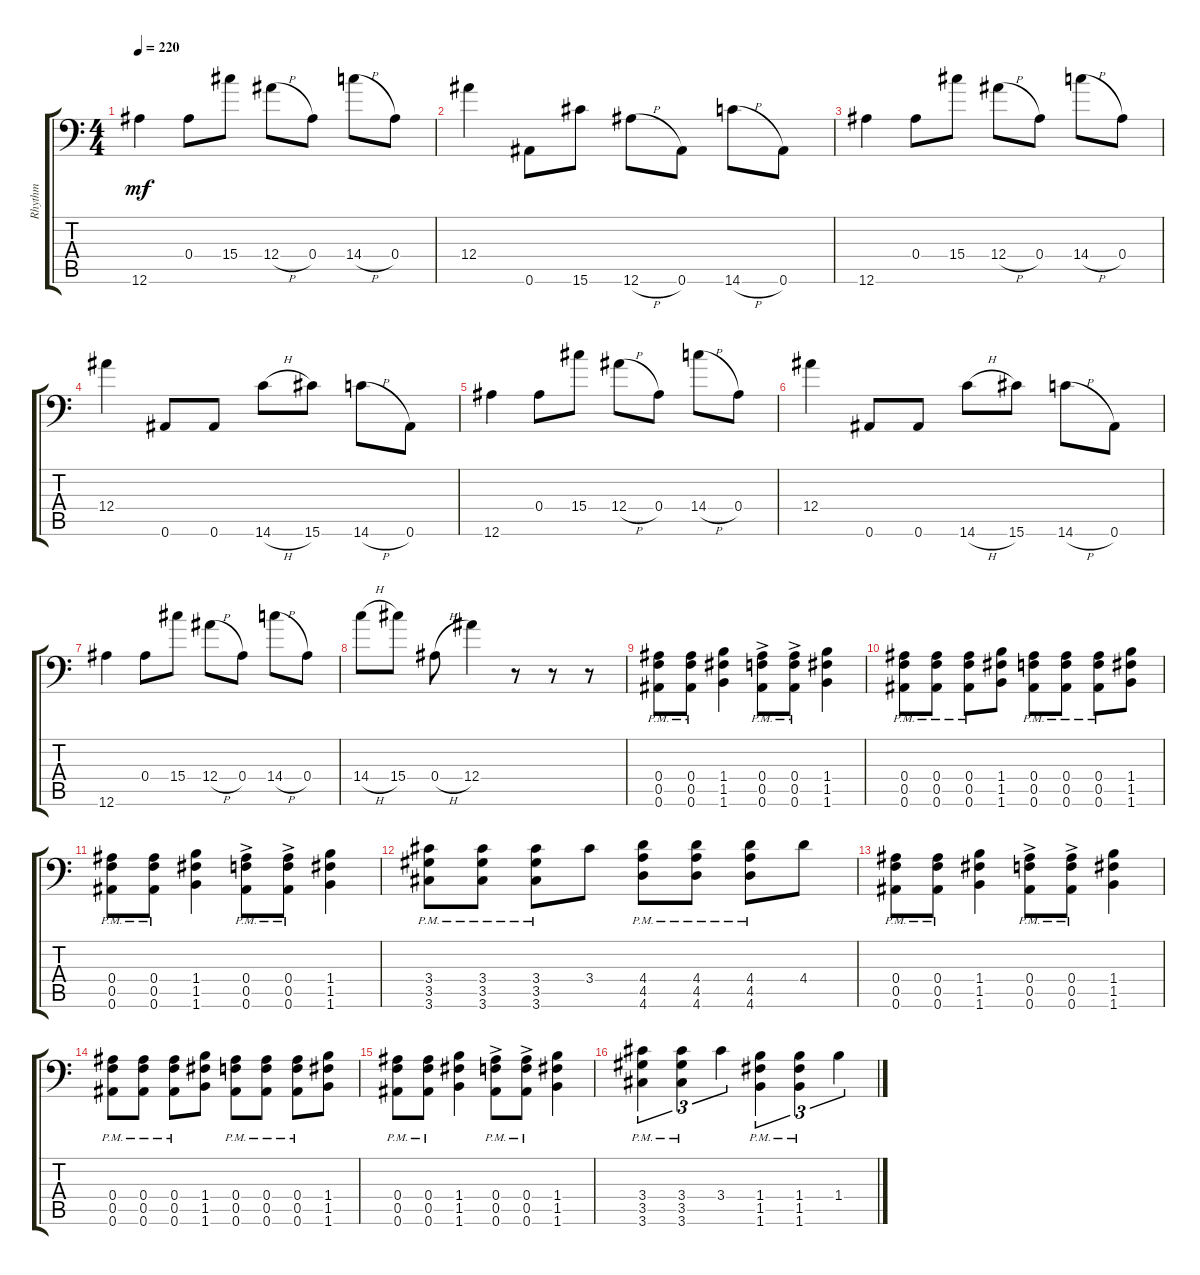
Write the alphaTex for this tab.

\track ("Rhythm" "Rhythm") {instrument distortionguitar}
\staff {score tabs}
\tuning (C4 G3 Eb3 Bb2 F2 Bb1) {hide}
\ts (4 4)
\tempo 220
\clef f4
\ks c
12.6.4{dy mf} 0.4.8 15.4.8 12.4{h}.8 0.4.8 14.4{h}.8 0.4.8 |
12.4.4 0.6.8 15.6.8 12.6{h}.8 0.6.8 14.6{h}.8 0.6.8 |
12.6.4 0.4.8 15.4.8 12.4{h}.8 0.4.8 14.4{h}.8 0.4.8 |
12.4.4 0.6.8 0.6.8 14.6{h}.8 15.6.8 14.6{h}.8 0.6.8 |
12.6.4 0.4.8 15.4.8 12.4{h}.8 0.4.8 14.4{h}.8 0.4.8 |
12.4.4 0.6.8 0.6.8 14.6{h}.8 15.6.8 14.6{h}.8 0.6.8 |
12.6.4 0.4.8 15.4.8 12.4{h}.8 0.4.8 14.4{h}.8 0.4.8 |
14.4{h}.8 15.4.8 0.4{h}.8 12.4.4 r.8 r.8 r.8 |
(0.4{pm} 0.5{pm} 0.6{pm}).8 (0.4{pm} 0.5{pm} 0.6{pm}).8 (1.4 1.5 1.6).4 (0.4{ac pm} 0.5{ac pm} 0.6{ac pm}).8 (0.4{ac pm} 0.5{ac pm} 0.6{ac pm}).8 (1.4 1.5 1.6).4 |
(0.4{pm} 0.5{pm} 0.6{pm}).8 (0.4{pm} 0.5{pm} 0.6{pm}).8 (0.4{pm} 0.5{pm} 0.6{pm}).8 (1.4 1.5 1.6).8 (0.4{pm} 0.5{pm} 0.6{pm}).8 (0.4{pm} 0.5{pm} 0.6{pm}).8 (0.4{pm} 0.5{pm} 0.6{pm}).8 (1.4 1.5 1.6).8 |
(0.4{pm} 0.5{pm} 0.6{pm}).8 (0.4{pm} 0.5{pm} 0.6{pm}).8 (1.4 1.5 1.6).4 (0.4{ac pm} 0.5{ac pm} 0.6{ac pm}).8 (0.4{ac pm} 0.5{ac pm} 0.6{ac pm}).8 (1.4 1.5 1.6).4 |
(3.4{pm} 3.5{pm} 3.6{pm}).8 (3.4{pm} 3.5{pm} 3.6{pm}).8 (3.4{pm} 3.5{pm} 3.6{pm}).8 3.4.8 (4.4{pm} 4.5{pm} 4.6{pm}).8 (4.4{pm} 4.5{pm} 4.6{pm}).8 (4.4{pm} 4.5{pm} 4.6{pm}).8 4.4.8 |
(0.4{pm} 0.5{pm} 0.6{pm}).8 (0.4{pm} 0.5{pm} 0.6{pm}).8 (1.4 1.5 1.6).4 (0.4{ac pm} 0.5{ac pm} 0.6{ac pm}).8 (0.4{ac pm} 0.5{ac pm} 0.6{ac pm}).8 (1.4 1.5 1.6).4 |
(0.4{pm} 0.5{pm} 0.6{pm}).8 (0.4{pm} 0.5{pm} 0.6{pm}).8 (0.4{pm} 0.5{pm} 0.6{pm}).8 (1.4 1.5 1.6).8 (0.4{pm} 0.5{pm} 0.6{pm}).8 (0.4{pm} 0.5{pm} 0.6{pm}).8 (0.4{pm} 0.5{pm} 0.6{pm}).8 (1.4 1.5 1.6).8 |
(0.4{pm} 0.5{pm} 0.6{pm}).8 (0.4{pm} 0.5{pm} 0.6{pm}).8 (1.4 1.5 1.6).4 (0.4{ac pm} 0.5{ac pm} 0.6{ac pm}).8 (0.4{ac pm} 0.5{ac pm} 0.6{ac pm}).8 (1.4 1.5 1.6).4 |
(3.4{pm} 3.5{pm} 3.6{pm}).4{tu (3 2)} (3.4{pm} 3.5{pm} 3.6{pm}).4{tu (3 2)} 3.4.4{tu (3 2)} (1.4{pm} 1.5{pm} 1.6{pm}).4{tu (3 2)} (1.4{pm} 1.5{pm} 1.6{pm}).4{tu (3 2)} 1.4.4{tu (3 2)}
